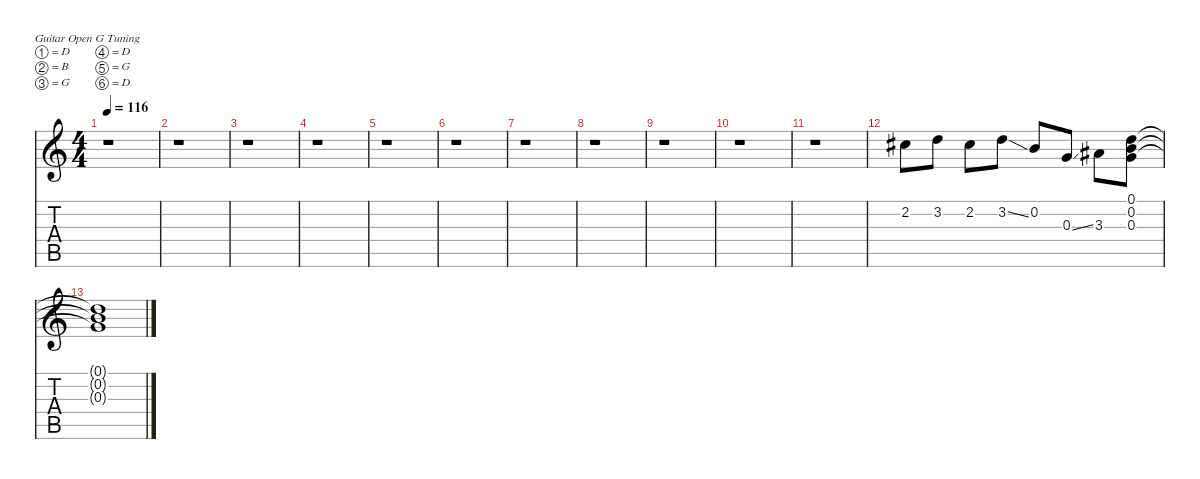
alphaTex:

\defaultSystemsLayout 4
\hideDynamics
\bracketExtendMode nobrackets
\singleTrackTrackNamePolicy hidden
\multiTrackTrackNamePolicy hidden
\otherSystemsTrackNameOrientation horizontal
\track ("Guitar Overdubs" "dist.guit.") {instrument distortionguitar}
\staff {score tabs}
\tuning (D4 B3 G3 D3 G2 D2)
\ts (4 4)
\tempo 116
\clef g2
\ks c
r.1{dy f beam Down} |
r.1{beam Down} |
r.1{beam Down} |
r.1{beam Down} |
r.1{beam Down} |
r.1{beam Down} |
r.1{beam Down} |
r.1{beam Down} |
r.1{beam Down} |
r.1{beam Down} |
r.1{beam Down} |
2.2{acc #}.8{beam Down} 3.2.8{beam Down} 2.2{acc #}.8{beam Down} 3.2{ss}.8{beam Down} 0.2.8{beam Up} 0.3{ss}.8{beam Up} 3.3{acc #}.8{beam Down} (0.1 0.2 0.3).8{beam Down} |
(0.1{t} 0.2{t} 0.3{t}).1{beam Down}
